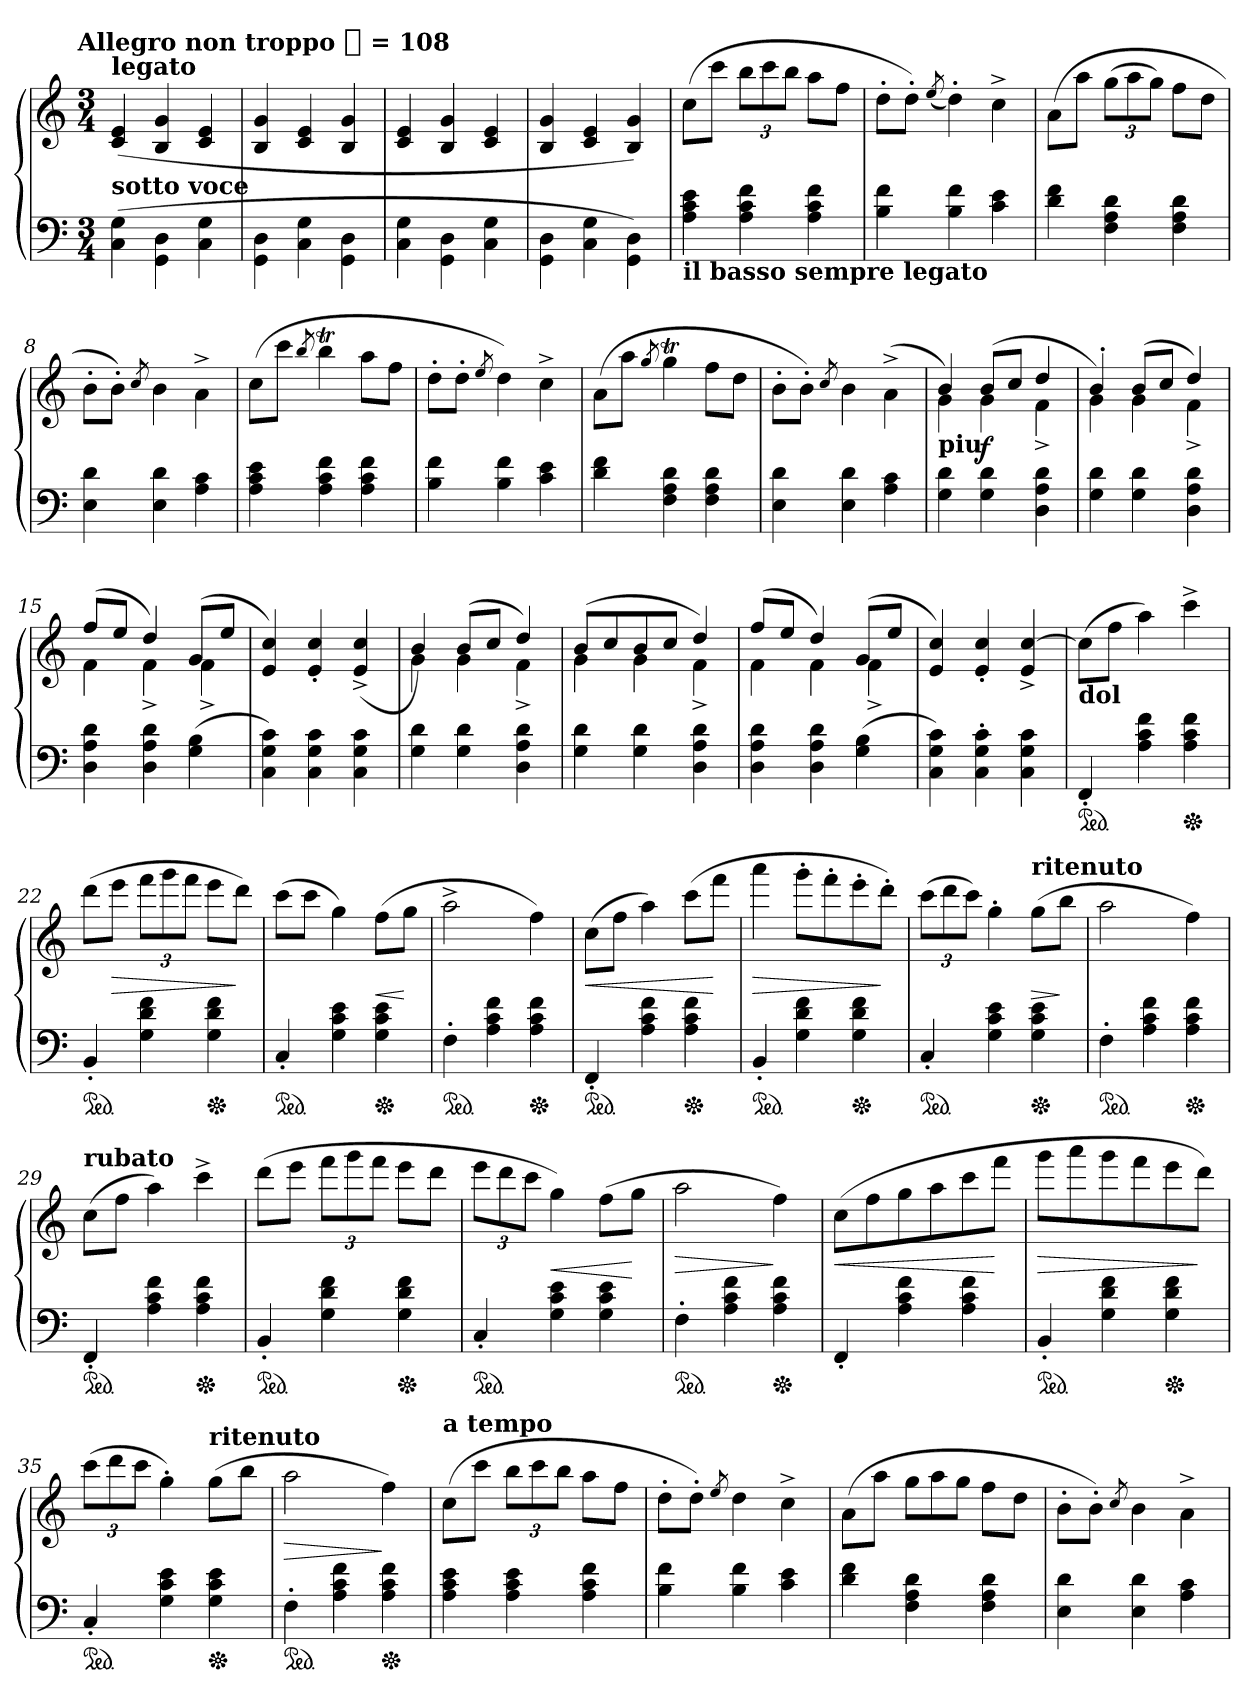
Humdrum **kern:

**kern	**kern	**dynam
*part1	*part1	*part1
*staff2	*staff1	*staff1/2
*clefF4	*clefG2	*
*k[]	*k[]	*
*C:	*C:	*
!!LO:TX:omd:t=Allegro non troppo [quarter] = 108
*M3/4	*M3/4	*
*MM108	*MM108	*
=1	=1	=1
!	!LO:TX:a:B:t=legato	!
!LO:TX:a:B:t=sotto voce	!	!
(>4C 4G	(<4c 4e	.
4GG\ 4D\	4B 4g	.
4C 4G	4c 4e	.
=2	=2	=2
4GG\ 4D\	4B 4g	.
4C 4G	4c 4e	.
4GG\ 4D\	4B 4g	.
=3	=3	=3
4C 4G	4c 4e	.
4GG\ 4D\	4B 4g	.
4C 4G	4c 4e	.
=4	=4	=4
4GG\ 4D\	4B 4g	.
4C 4G	4c 4e	.
4GG\ 4D\)	4B 4g)	.
=5	=5	=5
!LO:TX:b:B:t=il basso sempre legato	!	!
4A 4c 4e	(8ccL	.
.	8cccJ	.
4A 4c 4f	12bbL	.
.	12ccc	.
.	12bbJ	.
4A 4c 4f	8aaL	.
.	8ffJ	.
=6	=6	=6
4B 4f	8dd'L	.
.	8dd'J)	.
.	(<8qee/	.
4B 4f	4dd')	.
4c 4e	4cc^<	.
=7	=7	=7
4d 4f	(8aL	.
.	8aaJ	.
4F 4A 4d	(12ggL	.
.	12aa	.
.	12ggJ)	.
4F 4A 4d	8ffL	.
.	8ddJ	.
=8	=8	=8
4E 4d	8b'L	.
.	8b'J)	.
.	8qcc/	.
4E 4d	4b	.
4A 4c	4a^<\	.
=9	=9	=9
4A 4c 4e	(8ccL	.
.	8cccJ	.
.	8qbb/	.
4A 4c 4f	4bbt	.
4A 4c 4f	8aaL	.
.	8ffJ	.
=10	=10	=10
4B 4f	8dd'L	.
.	8dd'J	.
.	8qee/	.
4B 4f	4dd)	.
4c 4e	4cc^<	.
=11	=11	=11
4d 4f	(8aL	.
.	8aaJ	.
.	8qgg/	.
4F 4A 4d	4ggT	.
4F 4A 4d	8ffL	.
.	8ddJ	.
=12	=12	=12
4E 4d	8b'L	.
.	8b'J)	.
.	8qcc/	.
4E 4d	4b	.
4A 4c	(>4a^<\	.
=13	=13	=13
*	*^	*
!	!LO:TX:b:B:t=piu	!	!
4G 4d	4b)	4g	.
4G 4d	(8bL	4g	f
.	8ccJ	.	.
4D 4A 4d	4dd	4f^	.
=14	=14	=14	=14
4G 4d	4b')	4g	.
4G 4d	(8bL	4g	.
.	8ccJ	.	.
4D 4A 4d	4dd)	4f^	.
=15	=15	=15	=15
4D 4A 4d	(8ffL	4f	.
.	8eeJ	.	.
4D 4A 4d	4dd)	4f^	.
(4G 4B	(8gL	4f^	.
.	8eeJ	.	.
*	*v	*v	*
=16	=16	=16
4C 4G 4c)	4e 4cc)	.
4C 4G 4c	4e' 4cc'	.
4C 4G 4c	(>4e^< 4cc^<	.
=17	=17	=17
*	*^	*
4G 4d	4b)	4g	.
4G 4d	(8bL	4g	.
.	8ccJ	.	.
4D 4A 4d	4dd)	4f^	.
=18	=18	=18	=18
4G 4d	(8bL	4g	.
.	8cc	.	.
4G 4d	8b	4g	.
.	8ccJ	.	.
4D 4A 4d	4dd)	4f^	.
=19	=19	=19	=19
4D 4A 4d	(8ffL	4f	.
.	8eeJ	.	.
4D 4A 4d	4dd)	4f	.
(4G 4B	(8gL	4f^	.
.	8eeJ	.	.
*	*v	*v	*
=20	=20	=20
4C 4G 4c)	4e 4cc)	.
4C' 4G' 4c'	4e' 4cc'	.
4C 4G 4c	4e^< [4cc^<	.
=21	=21	=21
!	!LO:TX:b:B:t=dol	!
*ped	*	*
4FF'	(8ccL]	.
.	8ffJ	.
4A 4c 4f	4aa)	.
*Xped	*	*
4A 4c 4f	4ccc^<	.
=22	=22	=22
*ped	*	*
4BB'	(8dddL	.
.	8eeeJ	>
4G 4d 4f	12fffL	.
.	12ggg	.
.	12fffJ	.
*Xped	*	*
4G 4d 4f	8eeeL	.
.	8dddJ)	]
=23	=23	=23
*ped	*	*
4C'	(8cccL	.
.	8cccJ	.
4G 4c 4e	4gg)	.
*Xped	*	*
4G 4c 4e	(8ffL	<
.	8ggJ	[
=24	=24	=24
*ped	*	*
4F'	2aa^<	.
4A 4c 4f	.	.
*Xped	*	*
4A 4c 4f	4ff)	.
=25	=25	=25
*ped	*	*
4FF'	(8ccL	<
.	8ffJ	.
4A 4c 4f	4aa)	.
*Xped	*	*
4A 4c 4f	(8cccL	.
.	8fffJ	[
=26	=26	=26
*ped	*	*
4BB'	4aaa	>
4G 4d 4f	8ggg'L	.
.	8fff'	.
*Xped	*	*
4G 4d 4f	8eee'	.
.	8ddd'J)	]
=27	=27	=27
*ped	*	*
4C'	(12cccL	.
.	12ddd	.
.	12cccJ)	.
4G 4c 4e	4gg'	.
!	!LO:TX:a:B:t=ritenuto	!
*Xped	*	*
4G 4c 4e	(8ggL	>
.	8bbJ	]
=28	=28	=28
*ped	*	*
4F'	2aa	.
4A 4c 4f	.	.
*Xped	*	*
4A 4c 4f	4ff)	.
=29	=29	=29
!	!LO:TX:a:B:t=rubato	!
*ped	*	*
4FF'	(8ccL	.
.	8ffJ	.
4A 4c 4f	4aa)	.
*Xped	*	*
4A 4c 4f	4ccc^	.
=30	=30	=30
*ped	*	*
4BB'	(8dddL	.
.	8eeeJ	.
4G 4d 4f	12fffL	.
.	12ggg	.
.	12fffJ	.
*Xped	*	*
4G 4d 4f	8eeeL	.
.	8dddJ	.
=31	=31	=31
*ped	*	*
4C'	12eeeL	.
.	12ddd	.
.	12cccJ	.
4G 4c 4e	4gg)	<
4G 4c 4e	(8ffL	.
.	8ggJ	[
=32	=32	=32
*ped	*	*
4F'	2aa	>
4A 4c 4f	.	.
*Xped	*	*
4A 4c 4f	4ff)	]
=33	=33	=33
4FF'	(8ccL	<
.	8ff	.
4A 4c 4f	8gg	.
.	8aa	.
4A 4c 4f	8ccc	.
.	8fffJ	[
=34	=34	=34
*ped	*	*
4BB'	8gggL	>
.	8aaa	.
4G 4d 4f	8ggg	.
.	8fff	.
*Xped	*	*
4G 4d 4f	8eee	.
.	8dddJ)	]
=35	=35	=35
*ped	*	*
4C'	(12cccL	.
.	12ddd	.
.	12cccJ	.
4G 4c 4e	4gg')	.
!	!LO:TX:a:B:t=ritenuto	!
*Xped	*	*
4G 4c 4e	(8ggL	.
.	8bbJ	.
=36	=36	=36
*ped	*	*
4F'	2aa	>
4A 4c 4f	.	.
*Xped	*	*
4A 4c 4f	4ff)	]
=37	=37	=37
!	!LO:TX:a:B:t=a tempo	!
4A 4c 4e	(8ccL	.
.	8cccJ	.
4A 4c 4e	12bbL	.
.	12ccc	.
.	12bbJ	.
4A 4c 4f	8aaL	.
.	8ffJ	.
=38	=38	=38
4B 4f	8dd'L	.
.	8dd'J)	.
.	8qee/	.
4B 4f	4dd	.
4c 4e	4cc^<	.
=39	=39	=39
4d 4f	(8aL	.
.	8aaJ	.
*	*Xtuplet	*
4F 4A 4d	12ggL	.
.	12aa	.
.	12ggJ	.
4F 4A 4d	8ffL	.
.	8ddJ	.
=40	=40	=40
4E 4d	8b'L	.
.	8b'J)	.
.	8qcc/	.
4E 4d	4b	.
4A 4c	4a^<\	.
=	=	=
*-	*-	*-
